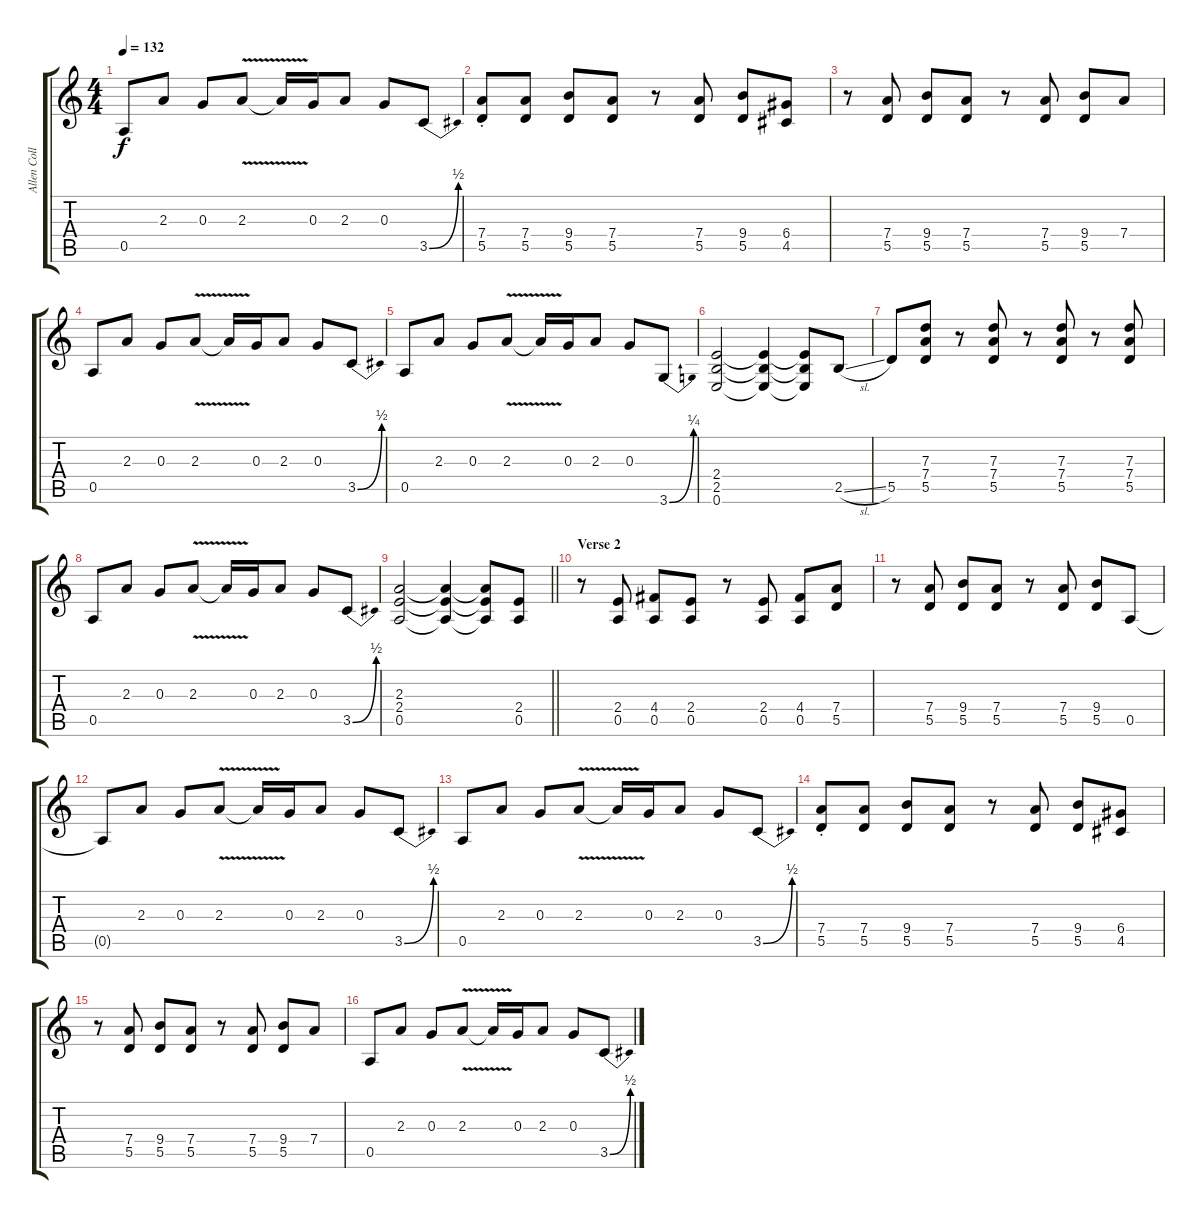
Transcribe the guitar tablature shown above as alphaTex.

\track ("Allen Collins" "Allen Coll") {instrument distortionguitar}
\staff {score tabs}
\tuning (E4 B3 G3 D3 A2 E2) {hide}
\ts (4 4)
\tempo 132
\clef g2
\ks c
0.5.8{dy f} 2.3.8 0.3.8 2.3{v}.8 2.3{t}.16 0.3.16 2.3.8 0.3.8 3.5{be (bend 0 0 60 2)}.8 |
(7.4{st} 5.5{st}).8 (7.4 5.5).8 (9.4 5.5).8 (7.4 5.5).8 r.8 (7.4 5.5).8 (9.4 5.5).8 (6.4 4.5).8 |
r.8 (7.4 5.5).8 (9.4 5.5).8 (7.4 5.5).8 r.8 (7.4 5.5).8 (9.4 5.5).8 7.4.8 |
0.5.8 2.3.8 0.3.8 2.3{v}.8 2.3{t}.16 0.3.16 2.3.8 0.3.8 3.5{be (bend 0 0 60 2)}.8 |
0.5.8 2.3.8 0.3.8 2.3{v}.8 2.3{t}.16 0.3.16 2.3.8 0.3.8 3.6{be (bend 0 0 60 1)}.8 |
(2.4 2.5 0.6).2 (2.4{t} 2.5{t} 0.6{t}).4 (2.4{t} 2.5{t} 0.6{t}).8 2.5{sl}.8 |
5.5.8 (7.3 7.4 5.5).8 r.8 (7.3 7.4 5.5).8 r.8 (7.3 7.4 5.5).8 r.8 (7.3 7.4 5.5).8 |
0.5.8 2.3.8 0.3.8 2.3{v}.8 2.3{t}.16 0.3.16 2.3.8 0.3.8 3.5{be (bend 0 0 60 2)}.8 |
\barLineRight lightlight
(2.3 2.4 0.5).2 (2.3{t} 2.4{t} 0.5{t}).4 (2.3{t} 2.4{t} 0.5{t}).8 (2.4 0.5).8 |
\section ("" "Verse 2")
r.8 (2.4 0.5).8 (4.4 0.5).8 (2.4 0.5).8 r.8 (2.4 0.5).8 (4.4 0.5).8 (7.4 5.5).8 |
r.8 (7.4 5.5).8 (9.4 5.5).8 (7.4 5.5).8 r.8 (7.4 5.5).8 (9.4 5.5).8 0.5.8 |
0.5{t}.8 2.3.8 0.3.8 2.3{v}.8 2.3{t}.16 0.3.16 2.3.8 0.3.8 3.5{be (bend 0 0 60 2)}.8 |
0.5.8 2.3.8 0.3.8 2.3{v}.8 2.3{t}.16 0.3.16 2.3.8 0.3.8 3.5{be (bend 0 0 60 2)}.8 |
(7.4{st} 5.5{st}).8 (7.4 5.5).8 (9.4 5.5).8 (7.4 5.5).8 r.8 (7.4 5.5).8 (9.4 5.5).8 (6.4 4.5).8 |
r.8 (7.4 5.5).8 (9.4 5.5).8 (7.4 5.5).8 r.8 (7.4 5.5).8 (9.4 5.5).8 7.4.8 |
0.5.8 2.3.8 0.3.8 2.3{v}.8 2.3{t}.16 0.3.16 2.3.8 0.3.8 3.5{be (bend 0 0 60 2)}.8
